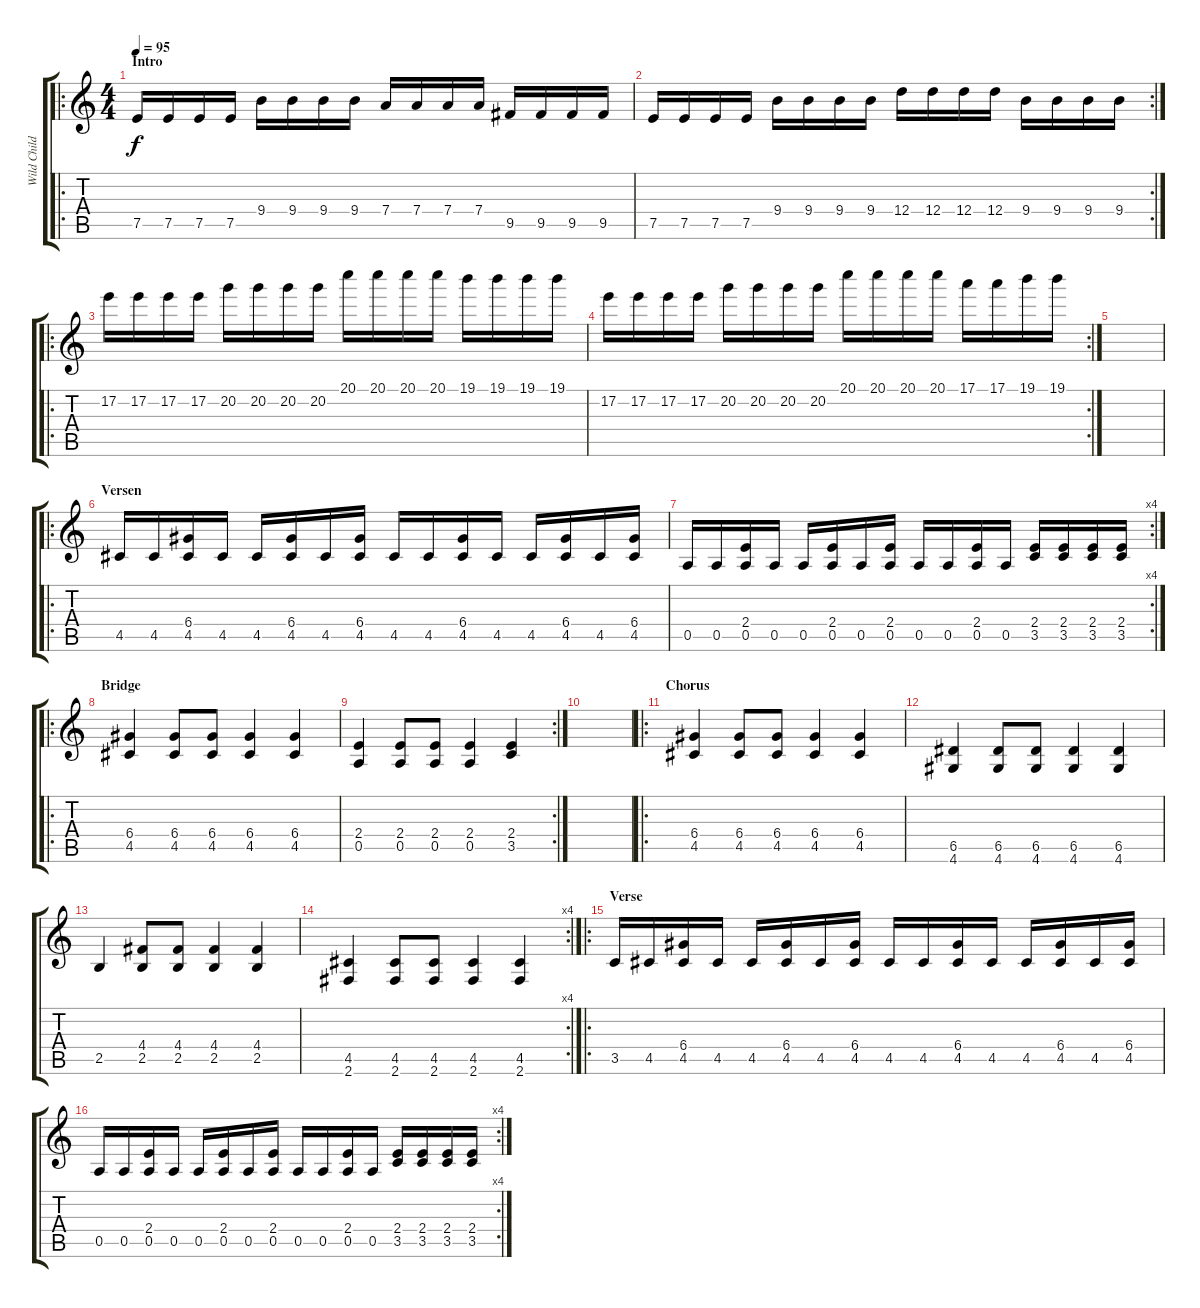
\track ("Wild Child (Waldi/LEAD)" "Wild Child") {instrument overdrivenguitar}
\staff {score tabs}
\tuning (E4 B3 G3 D3 A2 E2) {hide}
\ro
\ts (4 4)
\section ("" "Intro")
\tempo 95
\clef g2
\ks c
7.5.16{dy f instrument overdrivenguitar} 7.5.16 7.5.16 7.5.16 9.4.16 9.4.16 9.4.16 9.4.16 7.4.16 7.4.16 7.4.16 7.4.16 9.5.16 9.5.16 9.5.16 9.5.16 |
\rc 2
7.5.16 7.5.16 7.5.16 7.5.16 9.4.16 9.4.16 9.4.16 9.4.16 12.4.16 12.4.16 12.4.16 12.4.16 9.4.16 9.4.16 9.4.16 9.4.16 |
\ro
17.2.16 17.2.16 17.2.16 17.2.16 20.2.16 20.2.16 20.2.16 20.2.16 20.1.16 20.1.16 20.1.16 20.1.16 19.1.16 19.1.16 19.1.16 19.1.16 |
\rc 2
17.2.16 17.2.16 17.2.16 17.2.16 20.2.16 20.2.16 20.2.16 20.2.16 20.1.16 20.1.16 20.1.16 20.1.16 17.1.16 17.1.16 19.1.16 19.1.16 |
|
\ro
\section ("" "Versen")
4.5.16 4.5.16 (6.4 4.5).16 4.5.16 4.5.16 (6.4 4.5).16 4.5.16 (6.4 4.5).16 4.5.16 4.5.16 (6.4 4.5).16 4.5.16 4.5.16 (6.4 4.5).16 4.5.16 (6.4 4.5).16 |
\rc 4
0.5.16 0.5.16 (2.4 0.5).16 0.5.16 0.5.16 (2.4 0.5).16 0.5.16 (2.4 0.5).16 0.5.16 0.5.16 (2.4 0.5).16 0.5.16 (2.4 3.5).16 (2.4 3.5).16 (2.4 3.5).16 (2.4 3.5).16 |
\ro
\section ("" "Bridge")
(6.4 4.5).4 (6.4 4.5).8 (6.4 4.5).8 (6.4 4.5).4 (6.4 4.5).4 |
\rc 2
(2.4 0.5).4 (2.4 0.5).8 (2.4 0.5).8 (2.4 0.5).4 (2.4 3.5).4 |
|
\ro
\section ("" "Chorus")
(6.4 4.5).4 (6.4 4.5).8 (6.4 4.5).8 (6.4 4.5).4 (6.4 4.5).4 |
(6.5 4.6).4 (6.5 4.6).8 (6.5 4.6).8 (6.5 4.6).4 (6.5 4.6).4 |
2.5.4 (4.4 2.5).8 (4.4 2.5).8 (4.4 2.5).4 (4.4 2.5).4 |
\rc 4
(4.5 2.6).4 (4.5 2.6).8 (4.5 2.6).8 (4.5 2.6).4 (4.5 2.6).4 |
\ro
\section ("" "Verse")
3.5.16 4.5.16 (6.4 4.5).16 4.5.16 4.5.16 (6.4 4.5).16 4.5.16 (6.4 4.5).16 4.5.16 4.5.16 (6.4 4.5).16 4.5.16 4.5.16 (6.4 4.5).16 4.5.16 (6.4 4.5).16 |
\rc 4
0.5.16 0.5.16 (2.4 0.5).16 0.5.16 0.5.16 (2.4 0.5).16 0.5.16 (2.4 0.5).16 0.5.16 0.5.16 (2.4 0.5).16 0.5.16 (2.4 3.5).16 (2.4 3.5).16 (2.4 3.5).16 (2.4 3.5).16
